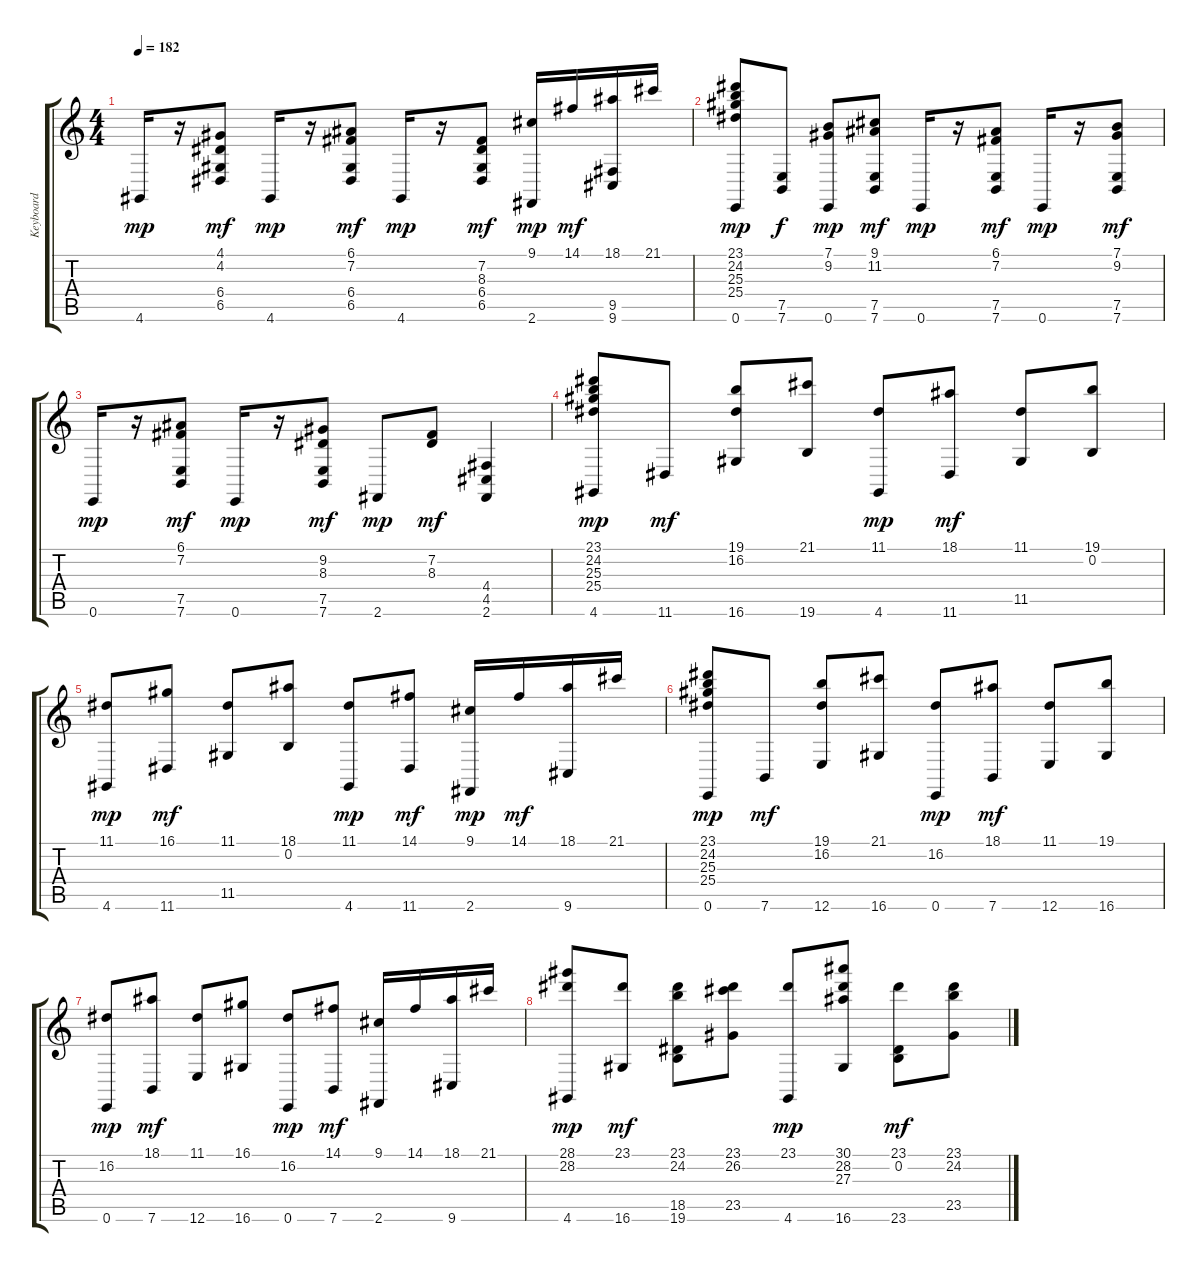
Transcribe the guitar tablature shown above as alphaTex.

\track ("Keyboard" "Keyboard") {instrument acousticgrandpiano}
\staff {score tabs}
\tuning (E4 B3 G3 D3 A2 E2) {hide}
\ts (4 4)
\tempo 182
\clef g2
\ks c
4.6.16{dy mp} r.16 (4.1 4.2 6.4 6.5).8{dy mf} 4.6.16{dy mp} r.16 (6.1 7.2 6.4 6.5).8{dy mf} 4.6.16{dy mp} r.16 (7.2 8.3 6.4 6.5).8{dy mf} (9.1 2.6).16{dy mp} 14.1.16{dy mf} (18.1 9.5 9.6).16 21.1.16 |
(23.1 24.2 25.3 25.4 0.6).8{dy mp} (7.5 7.6).8{dy f} (7.1 9.2 0.6).8{dy mp} (9.1 11.2 7.5 7.6).8{dy mf} 0.6.16{dy mp} r.16 (6.1 7.2 7.5 7.6).8{dy mf} 0.6.16{dy mp} r.16 (7.1 9.2 7.5 7.6).8{dy mf} |
0.6.16{dy mp} r.16 (6.1 7.2 7.5 7.6).8{dy mf} 0.6.16{dy mp} r.16 (9.2 8.3 7.5 7.6).8{dy mf} 2.6.8{dy mp} (7.2 8.3).8{dy mf} (4.4 4.5 2.6).4 |
(23.1 24.2 25.3 25.4 4.6).8{dy mp} 11.6.8{dy mf} (19.1 16.2 16.6).8 (21.1 19.6).8 (11.1 4.6).8{dy mp} (18.1 11.6).8{dy mf} (11.1 11.5).8 (19.1 0.2).8 |
(11.1 4.6).8{dy mp} (16.1 11.6).8{dy mf} (11.1 11.5).8 (18.1 0.2).8 (11.1 4.6).8{dy mp} (14.1 11.6).8{dy mf} (9.1 2.6).16{dy mp} 14.1.16{dy mf} (18.1 9.6).16 21.1.16 |
(23.1 24.2 25.3 25.4 0.6).8{dy mp} 7.6.8{dy mf} (19.1 16.2 12.6).8 (21.1 16.6).8 (16.2 0.6).8{dy mp} (18.1 7.6).8{dy mf} (11.1 12.6).8 (19.1 16.6).8 |
(16.2 0.6).8{dy mp} (18.1 7.6).8{dy mf} (11.1 12.6).8 (16.1 16.6).8 (16.2 0.6).8{dy mp} (14.1 7.6).8{dy mf} (9.1 2.6).16 14.1.16 (18.1 9.6).16 21.1.16 |
(28.1 28.2 4.6).8{dy mp} (23.1 16.6).8{dy mf} (23.1 24.2 18.5 19.6).8 (23.1 26.2 23.5).8 (23.1 4.6).8{dy mp} (30.1 28.2 27.3 16.6).8 (23.1 0.2 23.6).8{dy mf} (23.1 24.2 23.5).8
